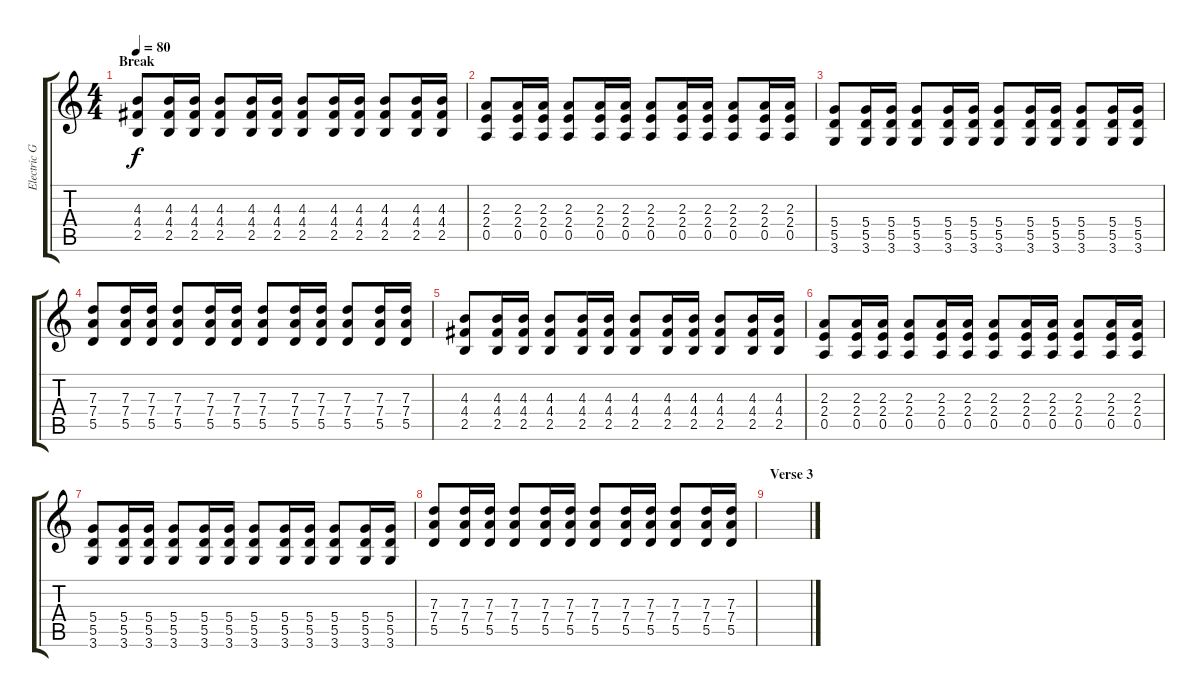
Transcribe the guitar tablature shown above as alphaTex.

\track ("Electric Guitar 2" "Electric G") {instrument overdrivenguitar}
\staff {score tabs}
\tuning (E4 B3 G3 D3 A2 E2) {hide}
\ts (4 4)
\section ("" "Break")
\tempo 80
\clef g2
\ks c
(4.3 4.4 2.5).8{dy f} (4.3 4.4 2.5).16 (4.3 4.4 2.5).16 (4.3 4.4 2.5).8 (4.3 4.4 2.5).16 (4.3 4.4 2.5).16 (4.3 4.4 2.5).8 (4.3 4.4 2.5).16 (4.3 4.4 2.5).16 (4.3 4.4 2.5).8 (4.3 4.4 2.5).16 (4.3 4.4 2.5).16 |
(2.3 2.4 0.5).8 (2.3 2.4 0.5).16 (2.3 2.4 0.5).16 (2.3 2.4 0.5).8 (2.3 2.4 0.5).16 (2.3 2.4 0.5).16 (2.3 2.4 0.5).8 (2.3 2.4 0.5).16 (2.3 2.4 0.5).16 (2.3 2.4 0.5).8 (2.3 2.4 0.5).16 (2.3 2.4 0.5).16 |
(5.4 5.5 3.6).8 (5.4 5.5 3.6).16 (5.4 5.5 3.6).16 (5.4 5.5 3.6).8 (5.4 5.5 3.6).16 (5.4 5.5 3.6).16 (5.4 5.5 3.6).8 (5.4 5.5 3.6).16 (5.4 5.5 3.6).16 (5.4 5.5 3.6).8 (5.4 5.5 3.6).16 (5.4 5.5 3.6).16 |
(7.3 7.4 5.5).8 (7.3 7.4 5.5).16 (7.3 7.4 5.5).16 (7.3 7.4 5.5).8 (7.3 7.4 5.5).16 (7.3 7.4 5.5).16 (7.3 7.4 5.5).8 (7.3 7.4 5.5).16 (7.3 7.4 5.5).16 (7.3 7.4 5.5).8 (7.3 7.4 5.5).16 (7.3 7.4 5.5).16 |
(4.3 4.4 2.5).8 (4.3 4.4 2.5).16 (4.3 4.4 2.5).16 (4.3 4.4 2.5).8 (4.3 4.4 2.5).16 (4.3 4.4 2.5).16 (4.3 4.4 2.5).8 (4.3 4.4 2.5).16 (4.3 4.4 2.5).16 (4.3 4.4 2.5).8 (4.3 4.4 2.5).16 (4.3 4.4 2.5).16 |
(2.3 2.4 0.5).8 (2.3 2.4 0.5).16 (2.3 2.4 0.5).16 (2.3 2.4 0.5).8 (2.3 2.4 0.5).16 (2.3 2.4 0.5).16 (2.3 2.4 0.5).8 (2.3 2.4 0.5).16 (2.3 2.4 0.5).16 (2.3 2.4 0.5).8 (2.3 2.4 0.5).16 (2.3 2.4 0.5).16 |
(5.4 5.5 3.6).8 (5.4 5.5 3.6).16 (5.4 5.5 3.6).16 (5.4 5.5 3.6).8 (5.4 5.5 3.6).16 (5.4 5.5 3.6).16 (5.4 5.5 3.6).8 (5.4 5.5 3.6).16 (5.4 5.5 3.6).16 (5.4 5.5 3.6).8 (5.4 5.5 3.6).16 (5.4 5.5 3.6).16 |
(7.3 7.4 5.5).8 (7.3 7.4 5.5).16 (7.3 7.4 5.5).16 (7.3 7.4 5.5).8 (7.3 7.4 5.5).16 (7.3 7.4 5.5).16 (7.3 7.4 5.5).8 (7.3 7.4 5.5).16 (7.3 7.4 5.5).16 (7.3 7.4 5.5).8 (7.3 7.4 5.5).16 (7.3 7.4 5.5).16 |
\section ("" "Verse 3")
